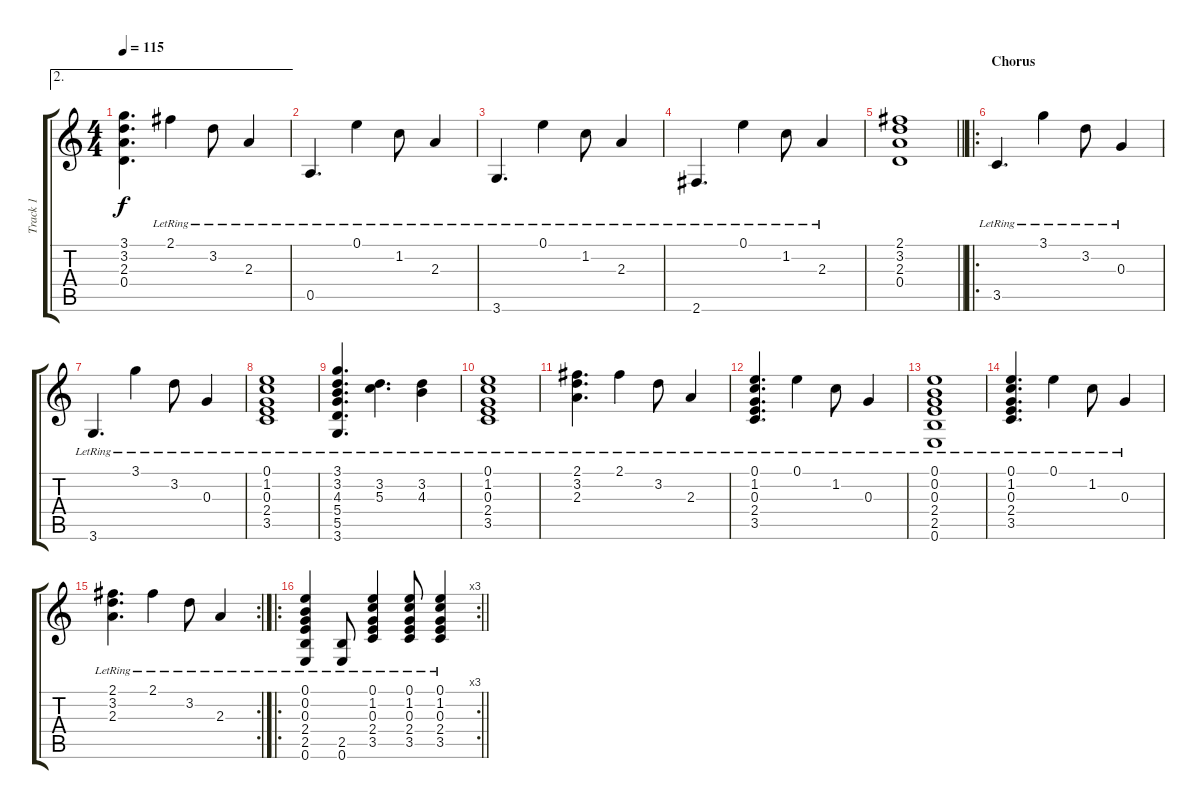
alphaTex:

\track ("Track 1" "Track 1") {instrument electricguitarclean}
\staff {score tabs}
\tuning (E4 B3 G3 D3 A2 E2) {hide}
\ae 2
\ts (4 4)
\tempo 115
\clef g2
\ks c
(3.1 3.2 2.3 0.4).4{d dy f} 2.1{lr}.4 3.2{lr}.8 2.3{lr}.4 |
0.5{lr}.4{d} 0.1{lr}.4 1.2{lr}.8 2.3{lr}.4 |
3.6{lr}.4{d} 0.1{lr}.4 1.2{lr}.8 2.3{lr}.4 |
2.6{lr}.4{d} 0.1{lr}.4 1.2{lr}.8 2.3{lr}.4 |
\barLineRight lightlight
(2.1 3.2 2.3 0.4).1 |
\ro
\section ("" "Chorus")
3.5{lr}.4{d} 3.1{lr}.4 3.2{lr}.8 0.3{lr}.4 |
3.6{lr}.4{d} 3.1{lr}.4 3.2{lr}.8 0.3{lr}.4 |
(0.1{lr} 1.2{lr} 0.3{lr} 2.4{lr} 3.5{lr}).1 |
(3.1{lr} 3.2{lr} 4.3{lr} 5.4{lr} 5.5{lr} 3.6{lr}).4{d} (3.2{lr} 5.3{lr}).4{d} (3.2{lr} 4.3{lr}).4 |
(0.1{lr} 1.2{lr} 0.3{lr} 2.4{lr} 3.5{lr}).1 |
(2.1{lr} 3.2{lr} 2.3{lr}).4{d} 2.1{lr}.4 3.2{lr}.8 2.3{lr}.4 |
(0.1 1.2{lr} 0.3 2.4 3.5).4{d} 0.1{lr}.4 1.2{lr}.8 0.3{lr}.4 |
(0.1 0.2 0.3 2.4{lr} 2.5 0.6).1 |
(0.1 1.2{lr} 0.3 2.4 3.5).4{d} 0.1{lr}.4 1.2{lr}.8 0.3{lr}.4 |
\rc 2
(2.1{lr} 3.2{lr} 2.3{lr}).4{d} 2.1{lr}.4 3.2{lr}.8 2.3{lr}.4 |
\ro
\rc 3
\barLineRight lightlight
(0.1{lr} 0.2{lr} 0.3{lr} 2.4{lr} 2.5{lr} 0.6{lr}).4 (2.5{lr} 0.6{lr}).8 (0.1{lr} 1.2{lr} 0.3{lr} 2.4{lr} 3.5{lr}).4 (0.1{lr} 1.2{lr} 0.3{lr} 2.4{lr} 3.5{lr}).8 (0.1{lr} 1.2{lr} 0.3{lr} 2.4{lr} 3.5{lr}).4
